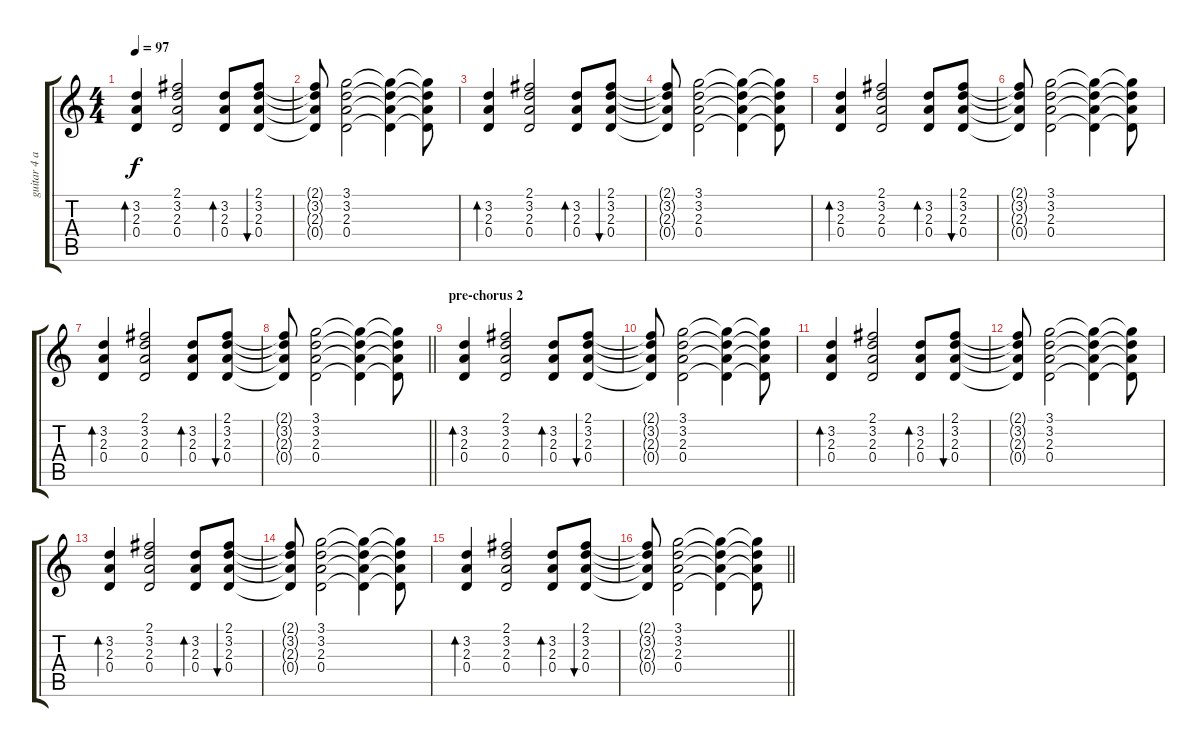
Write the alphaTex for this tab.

\track ("guitar 4 acoustic" "guitar 4 a") {instrument acousticguitarsteel}
\staff {score tabs}
\tuning (E4 B3 G3 D3 A2 E2) {hide}
\ts (4 4)
\tempo 97
\clef g2
\ks c
(3.2 2.3 0.4).4{bd 120 dy f} (2.1 3.2 2.3 0.4).2 (3.2 2.3 0.4).8{bd 120} (2.1 3.2 2.3 0.4).8{bu 120} |
(2.1{t} 3.2{t} 2.3{t} 0.4{t}).8 (3.1 3.2 2.3 0.4).2 (3.1{t} 3.2{t} 2.3{t} 0.4{t}).4 (3.1{t} 3.2{t} 2.3{t} 0.4{t}).8 |
(3.2 2.3 0.4).4{bd 120} (2.1 3.2 2.3 0.4).2 (3.2 2.3 0.4).8{bd 120} (2.1 3.2 2.3 0.4).8{bu 120} |
(2.1{t} 3.2{t} 2.3{t} 0.4{t}).8 (3.1 3.2 2.3 0.4).2 (3.1{t} 3.2{t} 2.3{t} 0.4{t}).4 (3.1{t} 3.2{t} 2.3{t} 0.4{t}).8 |
(3.2 2.3 0.4).4{bd 120} (2.1 3.2 2.3 0.4).2 (3.2 2.3 0.4).8{bd 120} (2.1 3.2 2.3 0.4).8{bu 120} |
(2.1{t} 3.2{t} 2.3{t} 0.4{t}).8 (3.1 3.2 2.3 0.4).2 (3.1{t} 3.2{t} 2.3{t} 0.4{t}).4 (3.1{t} 3.2{t} 2.3{t} 0.4{t}).8 |
(3.2 2.3 0.4).4{bd 120} (2.1 3.2 2.3 0.4).2 (3.2 2.3 0.4).8{bd 120} (2.1 3.2 2.3 0.4).8{bu 120} |
\barLineRight lightlight
(2.1{t} 3.2{t} 2.3{t} 0.4{t}).8 (3.1 3.2 2.3 0.4).2 (3.1{t} 3.2{t} 2.3{t} 0.4{t}).4 (3.1{t} 3.2{t} 2.3{t} 0.4{t}).8 |
\section ("" "pre-chorus 2 ")
(3.2 2.3 0.4).4{bd 120} (2.1 3.2 2.3 0.4).2 (3.2 2.3 0.4).8{bd 120} (2.1 3.2 2.3 0.4).8{bu 120} |
(2.1{t} 3.2{t} 2.3{t} 0.4{t}).8 (3.1 3.2 2.3 0.4).2 (3.1{t} 3.2{t} 2.3{t} 0.4{t}).4 (3.1{t} 3.2{t} 2.3{t} 0.4{t}).8 |
(3.2 2.3 0.4).4{bd 120} (2.1 3.2 2.3 0.4).2 (3.2 2.3 0.4).8{bd 120} (2.1 3.2 2.3 0.4).8{bu 120} |
(2.1{t} 3.2{t} 2.3{t} 0.4{t}).8 (3.1 3.2 2.3 0.4).2 (3.1{t} 3.2{t} 2.3{t} 0.4{t}).4 (3.1{t} 3.2{t} 2.3{t} 0.4{t}).8 |
(3.2 2.3 0.4).4{bd 120} (2.1 3.2 2.3 0.4).2 (3.2 2.3 0.4).8{bd 120} (2.1 3.2 2.3 0.4).8{bu 120} |
(2.1{t} 3.2{t} 2.3{t} 0.4{t}).8 (3.1 3.2 2.3 0.4).2 (3.1{t} 3.2{t} 2.3{t} 0.4{t}).4 (3.1{t} 3.2{t} 2.3{t} 0.4{t}).8 |
(3.2 2.3 0.4).4{bd 120} (2.1 3.2 2.3 0.4).2 (3.2 2.3 0.4).8{bd 120} (2.1 3.2 2.3 0.4).8{bu 120} |
\barLineRight lightlight
(2.1{t} 3.2{t} 2.3{t} 0.4{t}).8 (3.1 3.2 2.3 0.4).2 (3.1{t} 3.2{t} 2.3{t} 0.4{t}).4 (3.1{t} 3.2{t} 2.3{t} 0.4{t}).8
